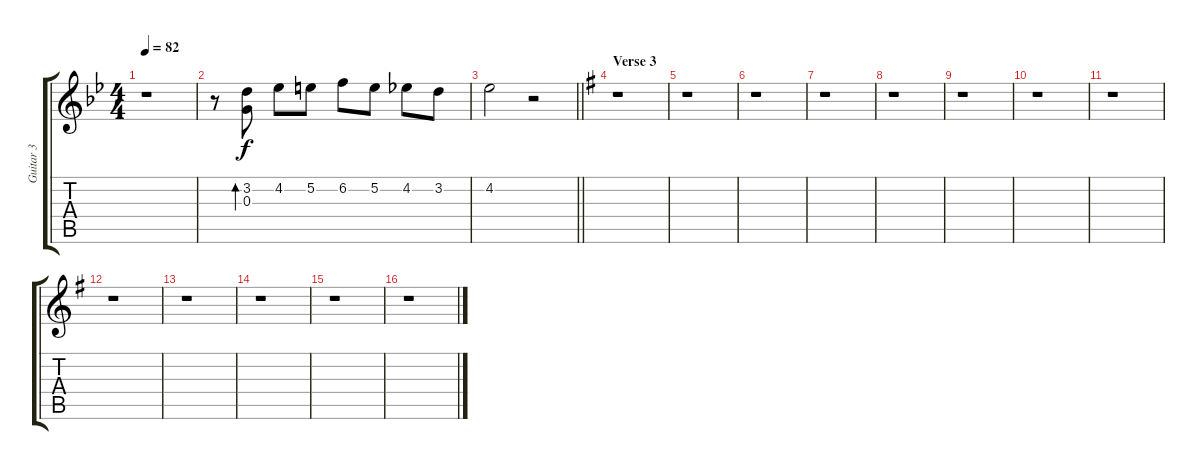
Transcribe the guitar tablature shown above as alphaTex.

\track ("Guitar 3" "Guitar 3") {instrument electricguitarjazz}
\staff {score tabs}
\tuning (E4 B3 G3 D3 A2 E2) {hide}
\ts (4 4)
\tempo 82
\clef g2
\ks bb
r.1{dy f} |
r.8 (3.2 0.3).8{bd 120} 4.2.8 5.2.8 6.2.8 5.2.8 4.2.8 3.2.8 |
\barLineRight lightlight
4.2.2 r.2 |
\section ("" "Verse 3")
\ks eminor
r.1 |
r.1 |
r.1 |
r.1 |
r.1 |
r.1 |
r.1 |
\ks g
r.1 |
\ks eminor
r.1 |
r.1 |
r.1 |
r.1 |
r.1{volume 0}
